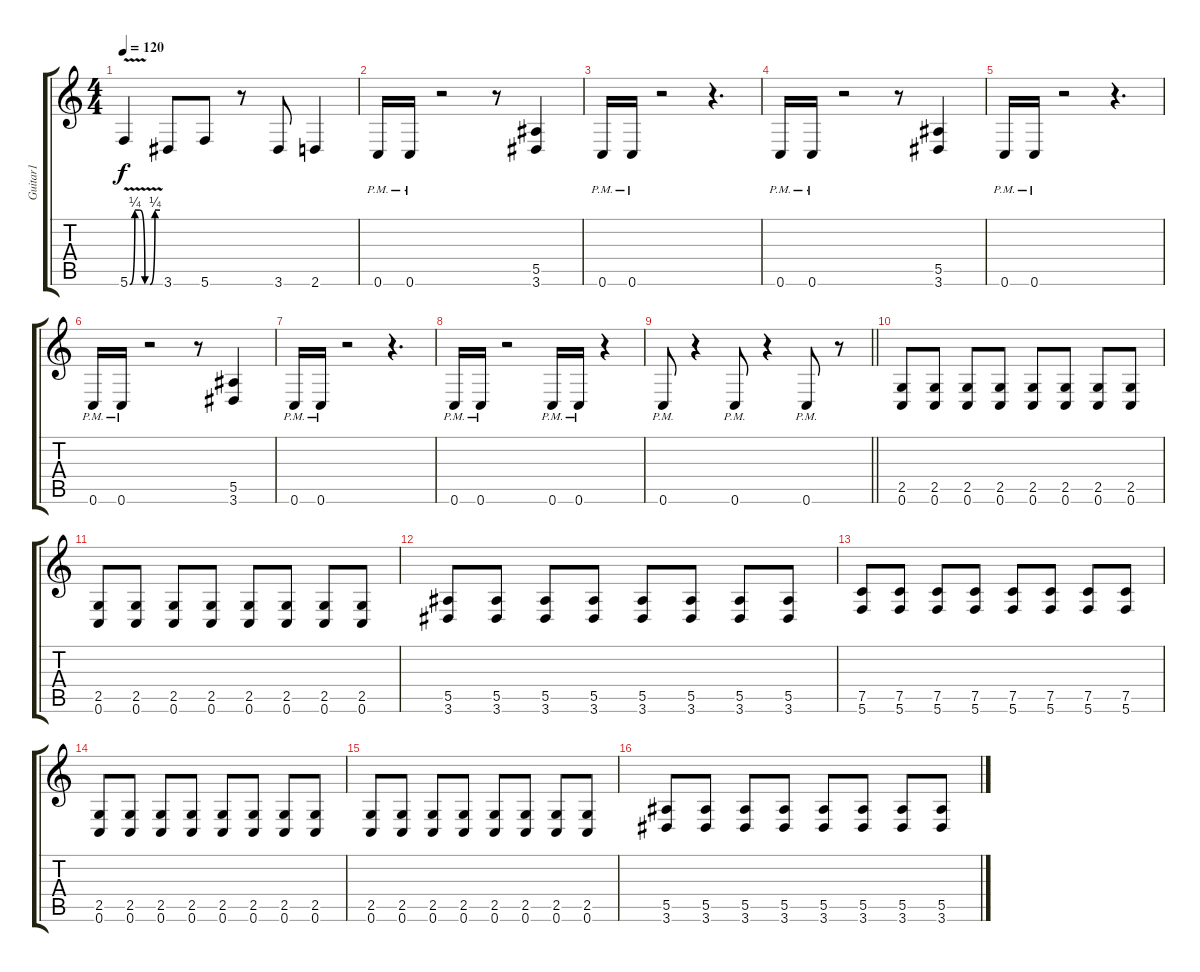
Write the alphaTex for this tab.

\track ("Guitar1" "Guitar1") {instrument overdrivenguitar}
\staff {score tabs}
\tuning (C4 G3 Eb3 Bb2 F2 C2) {hide}
\ts (4 4)
\tempo 120
\clef g2
\ks c
5.6{be (custom 0 0 10 1 20 1 30 0 40 0 50 1 60 1) v}.4{dy f} 3.6.8 5.6.8 r.8 3.6.8 2.6.4 |
0.6{pm}.16 0.6{pm}.16 r.2 r.8 (5.5 3.6).4 |
0.6{pm}.16 0.6{pm}.16 r.2 r.4{d} |
0.6{pm}.16 0.6{pm}.16 r.2 r.8 (5.5 3.6).4 |
0.6{pm}.16 0.6{pm}.16 r.2 r.4{d} |
0.6{pm}.16 0.6{pm}.16 r.2 r.8 (5.5 3.6).4 |
0.6{pm}.16 0.6{pm}.16 r.2 r.4{d} |
0.6{pm}.16 0.6{pm}.16 r.2 0.6{pm}.16 0.6{pm}.16 r.4 |
\barLineRight lightlight
0.6{pm}.8 r.4 0.6{pm}.8 r.4 0.6{pm}.8 r.8 |
(2.5 0.6).8 (2.5 0.6).8 (2.5 0.6).8 (2.5 0.6).8 (2.5 0.6).8 (2.5 0.6).8 (2.5 0.6).8 (2.5 0.6).8 |
(2.5 0.6).8 (2.5 0.6).8 (2.5 0.6).8 (2.5 0.6).8 (2.5 0.6).8 (2.5 0.6).8 (2.5 0.6).8 (2.5 0.6).8 |
(5.5 3.6).8 (5.5 3.6).8 (5.5 3.6).8 (5.5 3.6).8 (5.5 3.6).8 (5.5 3.6).8 (5.5 3.6).8 (5.5 3.6).8 |
(7.5 5.6).8 (7.5 5.6).8 (7.5 5.6).8 (7.5 5.6).8 (7.5 5.6).8 (7.5 5.6).8 (7.5 5.6).8 (7.5 5.6).8 |
(2.5 0.6).8 (2.5 0.6).8 (2.5 0.6).8 (2.5 0.6).8 (2.5 0.6).8 (2.5 0.6).8 (2.5 0.6).8 (2.5 0.6).8 |
(2.5 0.6).8 (2.5 0.6).8 (2.5 0.6).8 (2.5 0.6).8 (2.5 0.6).8 (2.5 0.6).8 (2.5 0.6).8 (2.5 0.6).8 |
(5.5 3.6).8 (5.5 3.6).8 (5.5 3.6).8 (5.5 3.6).8 (5.5 3.6).8 (5.5 3.6).8 (5.5 3.6).8 (5.5 3.6).8
